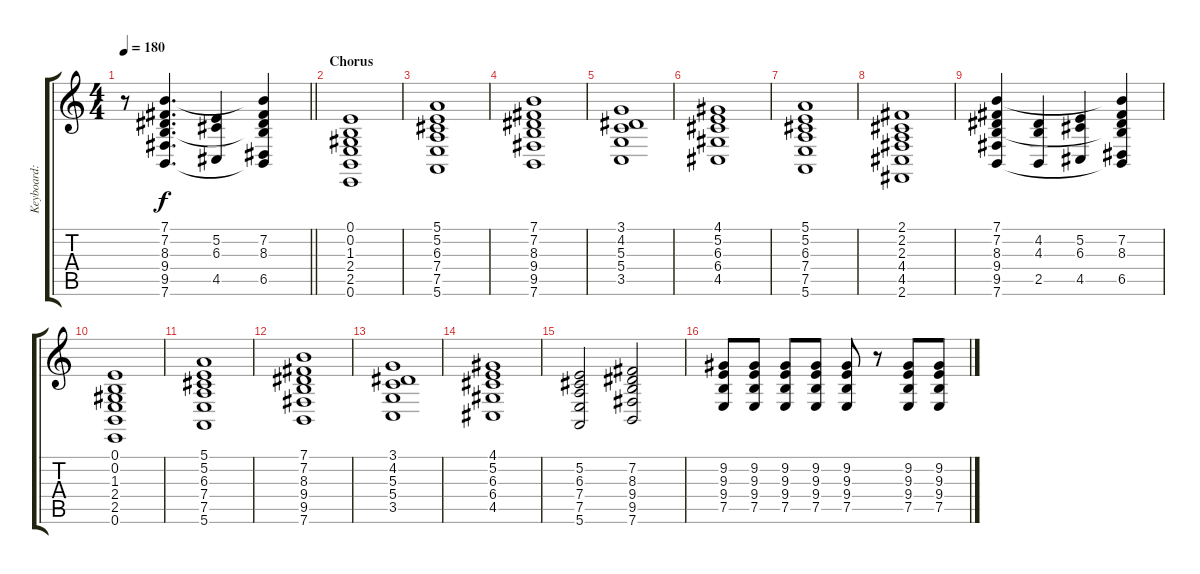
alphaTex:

\track ("Keyboard: Tsugumi Kotobuki" "Keyboard: ") {instrument lead1square}
\staff {score tabs}
\tuning (E4 B3 G3 D3 A2 E2) {hide}
\ts (4 4)
\tempo 180
\clef g2
\barLineRight lightlight
\ks c
r.8{dy f} (7.1 7.2 8.3 9.4 9.5 7.6).4{d} (5.2 6.3 4.5).4 (7.1{t} 7.2 8.3 9.4{t} 6.5 7.6{t}).4 |
\section ("" "Chorus")
(0.1 0.2 1.3 2.4 2.5 0.6).1 |
(5.1 5.2 6.3 7.4 7.5 5.6).1 |
(7.1 7.2 8.3 9.4 9.5 7.6).1 |
(3.1 4.2 5.3 5.4 3.5).1 |
(4.1 5.2 6.3 6.4 4.5).1 |
(5.1 5.2 6.3 7.4 7.5 5.6).1 |
(2.1 2.2 2.3 4.4 4.5 2.6).1 |
(7.1 7.2 8.3 9.4 9.5 7.6).4 (4.2 4.3 2.5).4 (5.2 6.3 4.5).4 (7.1{t} 7.2 8.3 9.4{t} 6.5 7.6{t}).4 |
(0.1 0.2 1.3 2.4 2.5 0.6).1 |
(5.1 5.2 6.3 7.4 7.5 5.6).1 |
(7.1 7.2 8.3 9.4 9.5 7.6).1 |
(3.1 4.2 5.3 5.4 3.5).1 |
(4.1 5.2 6.3 6.4 4.5).1 |
(5.2 6.3 7.4 7.5 5.6).2 (7.2 8.3 9.4 9.5 7.6).2 |
(9.2 9.3 9.4 7.5).8 (9.2 9.3 9.4 7.5).8 (9.2 9.3 9.4 7.5).8 (9.2 9.3 9.4 7.5).8 (9.2 9.3 9.4 7.5).8 r.8 (9.2 9.3 9.4 7.5).8 (9.2 9.3 9.4 7.5).8
